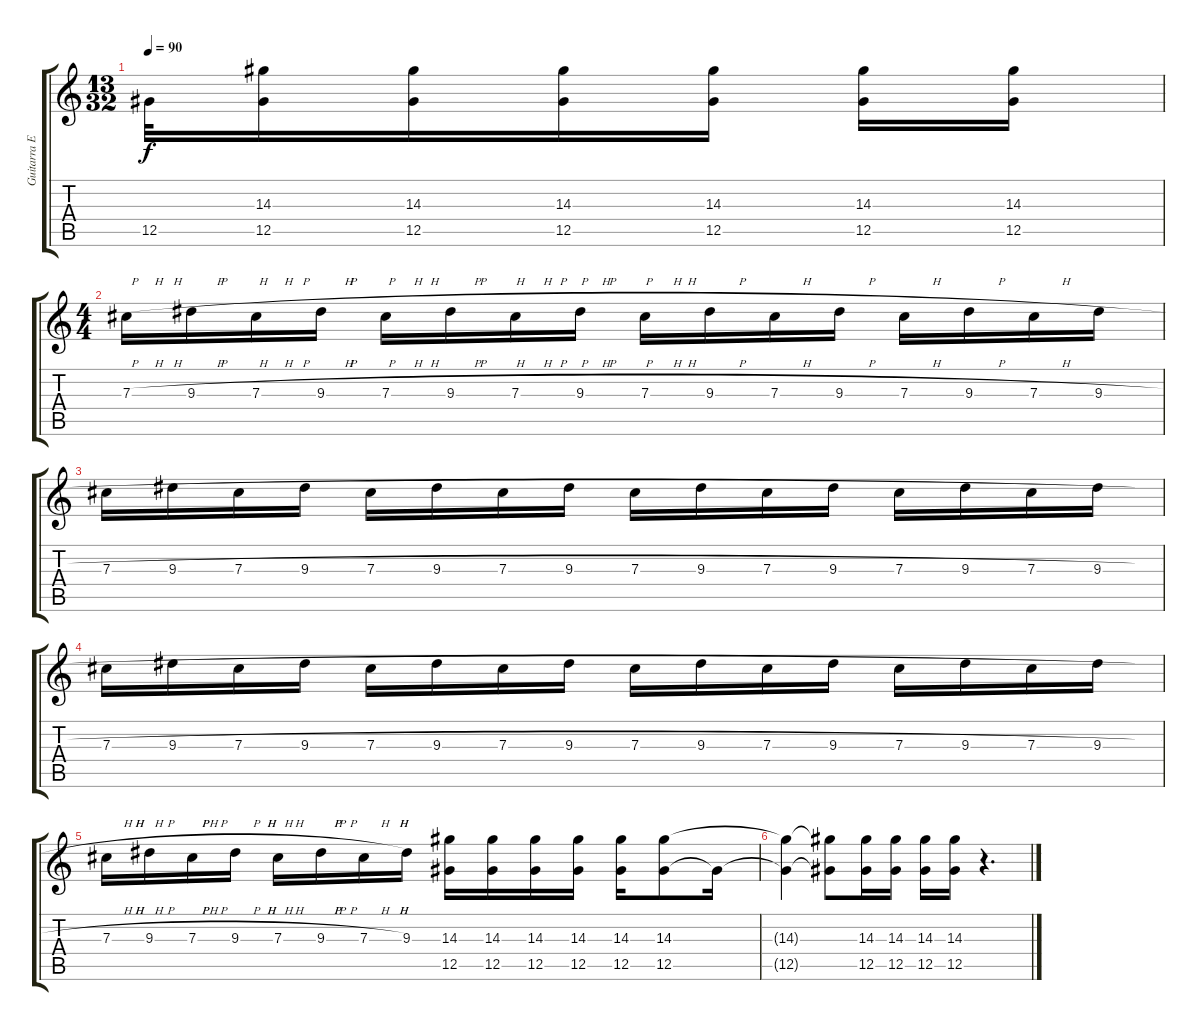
\track ("Guitarra Eb 1" "Guitarra E") {instrument distortionguitar}
\staff {score tabs}
\tuning (Eb4 Bb3 Gb3 Db3 Ab2 Eb2) {hide}
\ts (13 32)
\tempo 90
\clef g2
\ks c
12.5{t}.32{dy f} (14.3 12.5).16 (14.3 12.5).16 (14.3 12.5).16 (14.3 12.5).16 (14.3 12.5).16 (14.3 12.5).16 |
\ts (4 4)
7.3{h}.16 9.3{h}.16 7.3{h}.16 9.3{h}.16 7.3{h}.16 9.3{h}.16 7.3{h}.16 9.3{h}.16 7.3{h}.16 9.3{h}.16 7.3{h}.16 9.3{h}.16 7.3{h}.16 9.3{h}.16 7.3{h}.16 9.3{h}.16 |
7.3{h}.16 9.3{h}.16 7.3{h}.16 9.3{h}.16 7.3{h}.16 9.3{h}.16 7.3{h}.16 9.3{h}.16 7.3{h}.16 9.3{h}.16 7.3{h}.16 9.3{h}.16 7.3{h}.16 9.3{h}.16 7.3{h}.16 9.3{h}.16 |
7.3{h}.16 9.3{h}.16 7.3{h}.16 9.3{h}.16 7.3{h}.16 9.3{h}.16 7.3{h}.16 9.3{h}.16 7.3{h}.16 9.3{h}.16 7.3{h}.16 9.3{h}.16 7.3{h}.16 9.3{h}.16 7.3{h}.16 9.3{h}.16 |
7.3{h}.16 9.3{h}.16 7.3{h}.16 9.3{h}.16 7.3{h}.16 9.3{h}.16 7.3{h}.16 9.3.16 (14.3 12.5).16 (14.3 12.5).16 (14.3 12.5).16 (14.3 12.5).16 (14.3 12.5).16 (14.3 12.5).8 12.5{t}.16 |
(14.3{t} 12.5{t}).4 (14.3{t} 12.5{t}).8 (14.3 12.5).16 (14.3 12.5).16 (14.3 12.5).16 (14.3 12.5).16 r.4{d}
